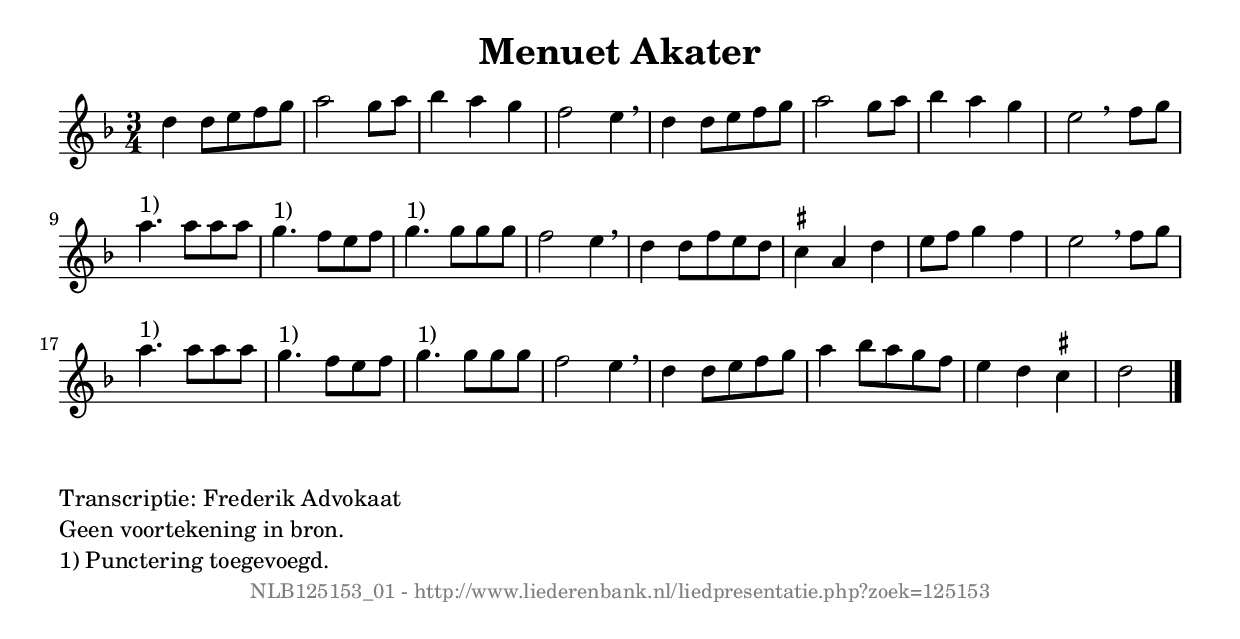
%
% produced by wce2krn 1.64 (7 June 2014)
%
\version"2.16"
#(append! paper-alist '(("long" . (cons (* 210 mm) (* 2000 mm)))))
#(set-default-paper-size "long")
sb = {\breathe}
mBreak = {\breathe }
bBreak = {\breathe }
x = {\once\override NoteHead #'style = #'cross }
gl=\glissando
itime={\override Staff.TimeSignature #'stencil = ##f }
ficta = {\once\set suggestAccidentals = ##t}
fine = {\once\override Score.RehearsalMark #'self-alignment-X = #1 \mark \markup {\italic{Fine}}}
dc = {\once\override Score.RehearsalMark #'self-alignment-X = #1 \mark \markup {\italic{D.C.}}}
dcf = {\once\override Score.RehearsalMark #'self-alignment-X = #1 \mark \markup {\italic{D.C. al Fine}}}
dcc = {\once\override Score.RehearsalMark #'self-alignment-X = #1 \mark \markup {\italic{D.C. al Coda}}}
ds = {\once\override Score.RehearsalMark #'self-alignment-X = #1 \mark \markup {\italic{D.S.}}}
dsf = {\once\override Score.RehearsalMark #'self-alignment-X = #1 \mark \markup {\italic{D.S. al Fine}}}
dsc = {\once\override Score.RehearsalMark #'self-alignment-X = #1 \mark \markup {\italic{D.S. al Coda}}}
pv = {\set Score.repeatCommands = #'((volta "1"))}
sv = {\set Score.repeatCommands = #'((volta "2"))}
tv = {\set Score.repeatCommands = #'((volta "3"))}
qv = {\set Score.repeatCommands = #'((volta "4"))}
xv = {\set Score.repeatCommands = #'((volta #f))}
\header{ tagline = ""
title = "Menuet Akater"
}
\score {{
\key d \minor
\relative g'
{
\set melismaBusyProperties = #'()
\time 3/4
\tempo 4=120
\override Score.MetronomeMark #'transparent = ##t
\override Score.RehearsalMark #'break-visibility = #(vector #t #t #f)
d'4 d8 e f g a2 g8 a bes4 a g f2 e4 \sb d d8 e f g a2 g8 a bes4 a g e2 \bar ":|" \bBreak
f8 g a4.^"1)" a8 a a g4.^"1)" f8 e f g4.^"1)" g8 g g f2 e4 \sb d d8 f e d \ficta cis4 a d e8 f g4 f e2 \mBreak
f8 g a4.^"1)" a8 a a g4.^"1)" f8 e f g4.^"1)" g8 g g f2 e4 \sb d d8 e f g a4 bes8 a g f e4 d \ficta cis d2 \bar "|."
 }}
 \midi { }
 \layout {
            indent = 0.0\cm
}
}
\markup { \wordwrap-string #" 
Transcriptie: Frederik Advokaat

Geen voortekening in bron.

1) Punctering toegevoegd.
"}
\markup { \vspace #0 } \markup { \with-color #grey \fill-line { \center-column { \smaller "NLB125153_01 - http://www.liederenbank.nl/liedpresentatie.php?zoek=125153" } } }
